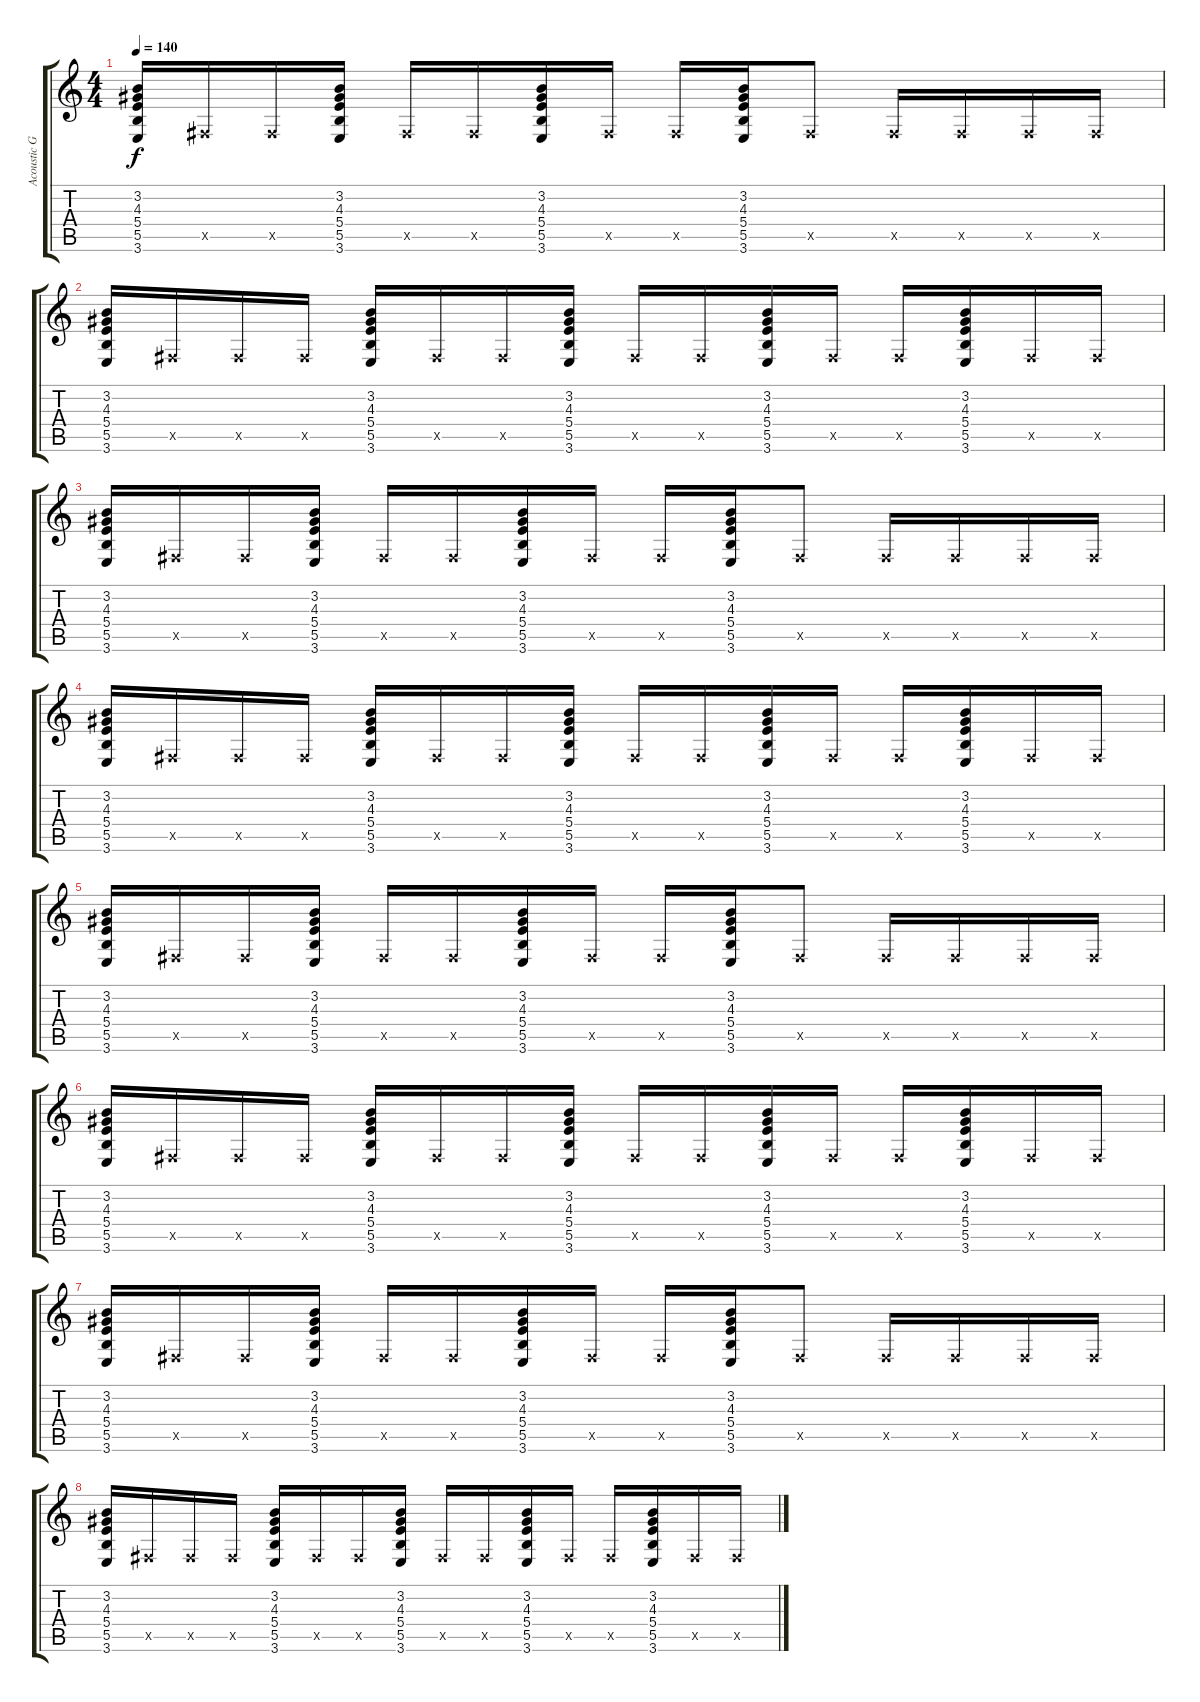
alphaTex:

\track ("Acoustic Guitar 1" "Acoustic G") {instrument acousticguitarsteel}
\staff {score tabs}
\tuning (Db4 Ab3 E3 B2 Gb2 Db2) {hide}
\ts (4 4)
\tempo 140
\clef g2
\ks c
(3.2 4.3 5.4 5.5 3.6).16{dy f} 0.5{x}.16 0.5{x}.16 (3.2 4.3 5.4 5.5 3.6).16 0.5{x}.16 0.5{x}.16 (3.2 4.3 5.4 5.5 3.6).16 0.5{x}.16 0.5{x}.16 (3.2 4.3 5.4 5.5 3.6).16 0.5{x}.8 0.5{x}.16 0.5{x}.16 0.5{x}.16 0.5{x}.16 |
(3.2 4.3 5.4 5.5 3.6).16 0.5{x}.16 0.5{x}.16 0.5{x}.16 (3.2 4.3 5.4 5.5 3.6).16 0.5{x}.16 0.5{x}.16 (3.2 4.3 5.4 5.5 3.6).16 0.5{x}.16 0.5{x}.16 (3.2 4.3 5.4 5.5 3.6).16 0.5{x}.16 0.5{x}.16 (3.2 4.3 5.4 5.5 3.6).16 0.5{x}.16 0.5{x}.16 |
(3.2 4.3 5.4 5.5 3.6).16 0.5{x}.16 0.5{x}.16 (3.2 4.3 5.4 5.5 3.6).16 0.5{x}.16 0.5{x}.16 (3.2 4.3 5.4 5.5 3.6).16 0.5{x}.16 0.5{x}.16 (3.2 4.3 5.4 5.5 3.6).16 0.5{x}.8 0.5{x}.16 0.5{x}.16 0.5{x}.16 0.5{x}.16 |
(3.2 4.3 5.4 5.5 3.6).16 0.5{x}.16 0.5{x}.16 0.5{x}.16 (3.2 4.3 5.4 5.5 3.6).16 0.5{x}.16 0.5{x}.16 (3.2 4.3 5.4 5.5 3.6).16 0.5{x}.16 0.5{x}.16 (3.2 4.3 5.4 5.5 3.6).16 0.5{x}.16 0.5{x}.16 (3.2 4.3 5.4 5.5 3.6).16 0.5{x}.16 0.5{x}.16 |
(3.2 4.3 5.4 5.5 3.6).16 0.5{x}.16 0.5{x}.16 (3.2 4.3 5.4 5.5 3.6).16 0.5{x}.16 0.5{x}.16 (3.2 4.3 5.4 5.5 3.6).16 0.5{x}.16 0.5{x}.16 (3.2 4.3 5.4 5.5 3.6).16 0.5{x}.8 0.5{x}.16 0.5{x}.16 0.5{x}.16 0.5{x}.16 |
(3.2 4.3 5.4 5.5 3.6).16 0.5{x}.16 0.5{x}.16 0.5{x}.16 (3.2 4.3 5.4 5.5 3.6).16 0.5{x}.16 0.5{x}.16 (3.2 4.3 5.4 5.5 3.6).16 0.5{x}.16 0.5{x}.16 (3.2 4.3 5.4 5.5 3.6).16 0.5{x}.16 0.5{x}.16 (3.2 4.3 5.4 5.5 3.6).16 0.5{x}.16 0.5{x}.16 |
(3.2 4.3 5.4 5.5 3.6).16 0.5{x}.16 0.5{x}.16 (3.2 4.3 5.4 5.5 3.6).16 0.5{x}.16 0.5{x}.16 (3.2 4.3 5.4 5.5 3.6).16 0.5{x}.16 0.5{x}.16 (3.2 4.3 5.4 5.5 3.6).16 0.5{x}.8 0.5{x}.16 0.5{x}.16 0.5{x}.16 0.5{x}.16 |
(3.2 4.3 5.4 5.5 3.6).16 0.5{x}.16 0.5{x}.16 0.5{x}.16 (3.2 4.3 5.4 5.5 3.6).16 0.5{x}.16 0.5{x}.16 (3.2 4.3 5.4 5.5 3.6).16 0.5{x}.16 0.5{x}.16 (3.2 4.3 5.4 5.5 3.6).16 0.5{x}.16 0.5{x}.16 (3.2 4.3 5.4 5.5 3.6).16 0.5{x}.16 0.5{x}.16
